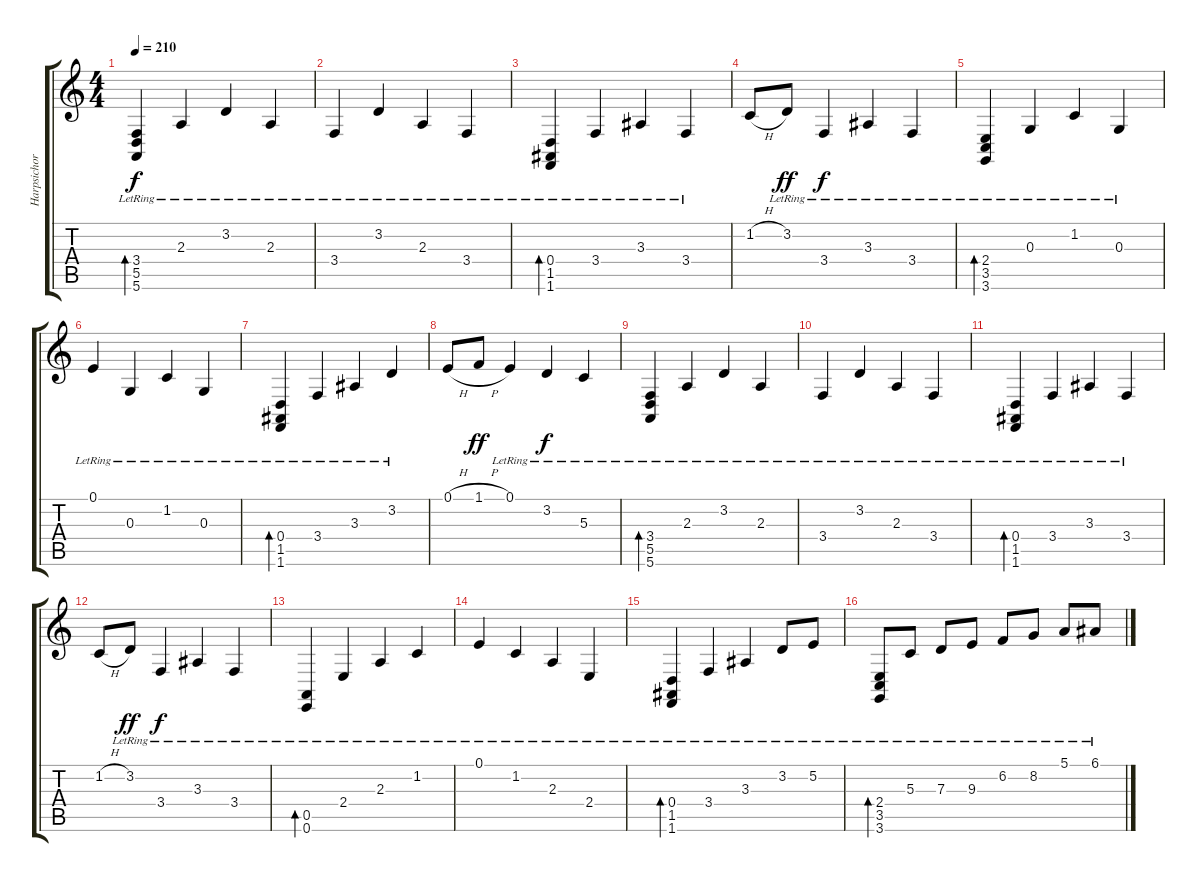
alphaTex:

\track ("Harpsichord" "Harpsichor") {instrument harpsichord}
\staff {score tabs}
\tuning (E4 B3 G3 D3 A2 E2) {hide}
\ts (4 4)
\tempo 210
\clef g2
\ks c
(3.4{lr} 5.5{lr} 5.6{lr}).4{bd 240 dy f instrument harpsichord} 2.3{lr}.4 3.2{lr}.4 2.3{lr}.4 |
3.4{lr}.4 3.2{lr}.4 2.3{lr}.4 3.4{lr}.4 |
(0.4{lr} 1.5{lr} 1.6{lr}).4{bd 240} 3.4{lr}.4 3.3{lr}.4 3.4{lr}.4 |
1.2{h}.8 3.2{lr}.8{dy ff} 3.4{lr}.4{dy f} 3.3{lr}.4 3.4{lr}.4 |
(2.4{lr} 3.5{lr} 3.6{lr}).4{bd 240} 0.3{lr}.4 1.2{lr}.4 0.3{lr}.4 |
0.1{lr}.4 0.3{lr}.4 1.2{lr}.4 0.3{lr}.4 |
(0.4{lr} 1.5{lr} 1.6{lr}).4{bd 240} 3.4{lr}.4 3.3{lr}.4 3.2{lr}.4 |
0.1{h}.8 1.1{h}.8{dy ff} 0.1{lr}.4 3.2{lr}.4{dy f} 5.3{lr}.4 |
(3.4{lr} 5.5{lr} 5.6{lr}).4{bd 240} 2.3{lr}.4 3.2{lr}.4 2.3{lr}.4 |
3.4{lr}.4 3.2{lr}.4 2.3{lr}.4 3.4{lr}.4 |
(0.4{lr} 1.5{lr} 1.6{lr}).4{bd 240} 3.4{lr}.4 3.3{lr}.4 3.4{lr}.4 |
1.2{h}.8 3.2{lr}.8{dy ff} 3.4{lr}.4{dy f} 3.3{lr}.4 3.4{lr}.4 |
(0.5{lr} 0.6{lr}).4{bd 240} 2.4{lr}.4 2.3{lr}.4 1.2{lr}.4 |
0.1{lr}.4 1.2{lr}.4 2.3{lr}.4 2.4{lr}.4 |
(0.4{lr} 1.5{lr} 1.6{lr}).4{bd 240} 3.4{lr}.4 3.3{lr}.4 3.2{lr}.8 5.2{lr}.8 |
(2.4{lr} 3.5{lr} 3.6{lr}).8{bd 240} 5.3{lr}.8 7.3{lr}.8 9.3{lr}.8 6.2{lr}.8 8.2{lr}.8 5.1{lr}.8 6.1{lr}.8
